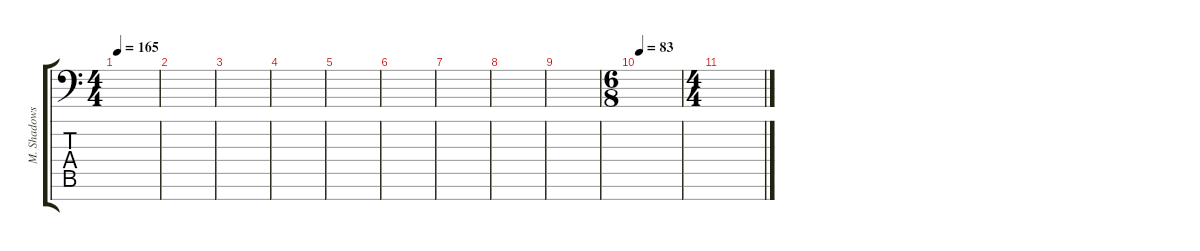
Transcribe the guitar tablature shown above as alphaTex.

\track ("M. Shadows -- Backing Vocals" "M. Shadows") {instrument overdrivenguitar}
\staff {score tabs}
\tuning (E4 B3 G3 D3 A2 E2 C-1) {hide}
\ts (4 4)
\tempo 165
\clef f4
\ks c
|
|
|
|
|
|
|
|
|
\ts (6 8)
\tempo 83
|
\ts (4 4)
